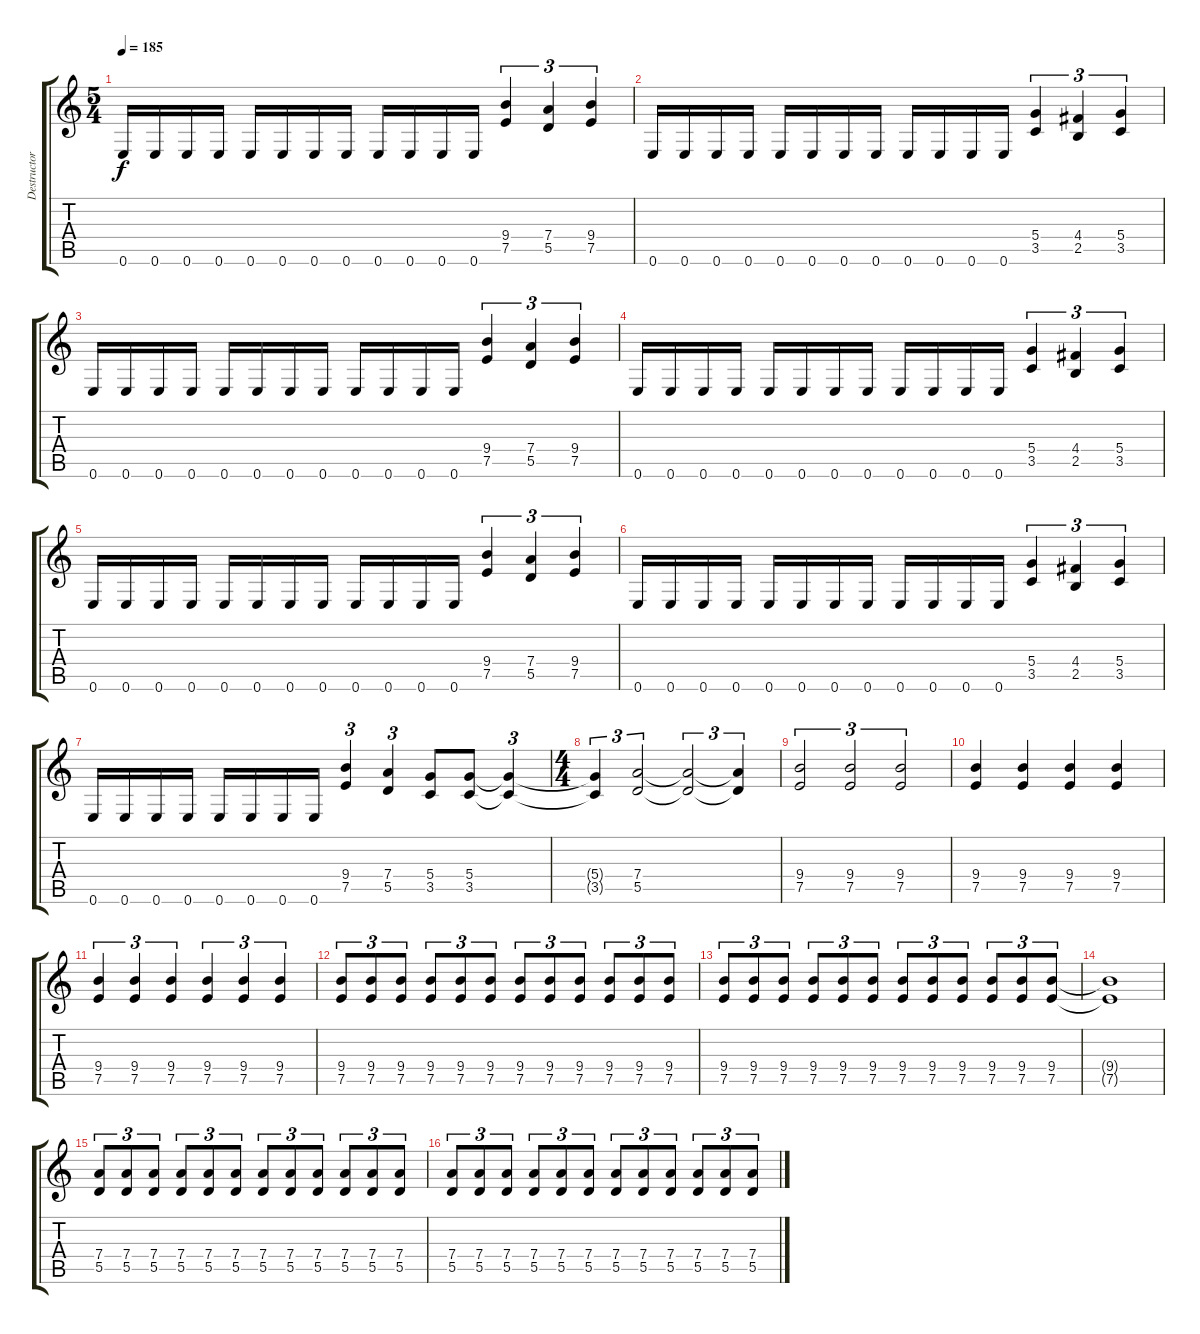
\track ("Destructor" "Destructor") {instrument distortionguitar}
\staff {score tabs}
\tuning (E4 B3 G3 D3 A2 E2) {hide}
\ts (5 4)
\tempo 185
\clef g2
\ks c
0.6.16{dy f} 0.6.16 0.6.16 0.6.16 0.6.16 0.6.16 0.6.16 0.6.16 0.6.16 0.6.16 0.6.16 0.6.16 (9.4 7.5).4{tu (3 2)} (7.4 5.5).4{tu (3 2)} (9.4 7.5).4{tu (3 2)} |
0.6.16 0.6.16 0.6.16 0.6.16 0.6.16 0.6.16 0.6.16 0.6.16 0.6.16 0.6.16 0.6.16 0.6.16 (5.4 3.5).4{tu (3 2)} (4.4 2.5).4{tu (3 2)} (5.4 3.5).4{tu (3 2)} |
0.6.16 0.6.16 0.6.16 0.6.16 0.6.16 0.6.16 0.6.16 0.6.16 0.6.16 0.6.16 0.6.16 0.6.16 (9.4 7.5).4{tu (3 2)} (7.4 5.5).4{tu (3 2)} (9.4 7.5).4{tu (3 2)} |
0.6.16 0.6.16 0.6.16 0.6.16 0.6.16 0.6.16 0.6.16 0.6.16 0.6.16 0.6.16 0.6.16 0.6.16 (5.4 3.5).4{tu (3 2)} (4.4 2.5).4{tu (3 2)} (5.4 3.5).4{tu (3 2)} |
0.6.16 0.6.16 0.6.16 0.6.16 0.6.16 0.6.16 0.6.16 0.6.16 0.6.16 0.6.16 0.6.16 0.6.16 (9.4 7.5).4{tu (3 2)} (7.4 5.5).4{tu (3 2)} (9.4 7.5).4{tu (3 2)} |
0.6.16 0.6.16 0.6.16 0.6.16 0.6.16 0.6.16 0.6.16 0.6.16 0.6.16 0.6.16 0.6.16 0.6.16 (5.4 3.5).4{tu (3 2)} (4.4 2.5).4{tu (3 2)} (5.4 3.5).4{tu (3 2)} |
0.6.16 0.6.16 0.6.16 0.6.16 0.6.16 0.6.16 0.6.16 0.6.16 (9.4 7.5).4{tu (3 2)} (7.4 5.5).4{tu (3 2)} (5.4 3.5).8 (5.4 3.5).8 (5.4{t} 3.5{t}).4{tu (3 2)} |
\ts (4 4)
(5.4{t} 3.5{t}).4{tu (3 2)} (7.4 5.5).2{tu (3 2)} (7.4{t} 5.5{t}).2{tu (3 2)} (7.4{t} 5.5{t}).4{tu (3 2)} |
(9.4 7.5).2{tu (3 2)} (9.4 7.5).2{tu (3 2)} (9.4 7.5).2{tu (3 2)} |
(9.4 7.5).4 (9.4 7.5).4 (9.4 7.5).4 (9.4 7.5).4 |
(9.4 7.5).4{tu (3 2)} (9.4 7.5).4{tu (3 2)} (9.4 7.5).4{tu (3 2)} (9.4 7.5).4{tu (3 2)} (9.4 7.5).4{tu (3 2)} (9.4 7.5).4{tu (3 2)} |
(9.4 7.5).8{tu (3 2)} (9.4 7.5).8{tu (3 2)} (9.4 7.5).8{tu (3 2)} (9.4 7.5).8{tu (3 2)} (9.4 7.5).8{tu (3 2)} (9.4 7.5).8{tu (3 2)} (9.4 7.5).8{tu (3 2)} (9.4 7.5).8{tu (3 2)} (9.4 7.5).8{tu (3 2)} (9.4 7.5).8{tu (3 2)} (9.4 7.5).8{tu (3 2)} (9.4 7.5).8{tu (3 2)} |
(9.4 7.5).8{tu (3 2)} (9.4 7.5).8{tu (3 2)} (9.4 7.5).8{tu (3 2)} (9.4 7.5).8{tu (3 2)} (9.4 7.5).8{tu (3 2)} (9.4 7.5).8{tu (3 2)} (9.4 7.5).8{tu (3 2)} (9.4 7.5).8{tu (3 2)} (9.4 7.5).8{tu (3 2)} (9.4 7.5).8{tu (3 2)} (9.4 7.5).8{tu (3 2)} (9.4 7.5).8{tu (3 2)} |
(9.4{t} 7.5{t}).1 |
(7.4 5.5).8{tu (3 2)} (7.4 5.5).8{tu (3 2)} (7.4 5.5).8{tu (3 2)} (7.4 5.5).8{tu (3 2)} (7.4 5.5).8{tu (3 2)} (7.4 5.5).8{tu (3 2)} (7.4 5.5).8{tu (3 2)} (7.4 5.5).8{tu (3 2)} (7.4 5.5).8{tu (3 2)} (7.4 5.5).8{tu (3 2)} (7.4 5.5).8{tu (3 2)} (7.4 5.5).8{tu (3 2)} |
(7.4 5.5).8{tu (3 2)} (7.4 5.5).8{tu (3 2)} (7.4 5.5).8{tu (3 2)} (7.4 5.5).8{tu (3 2)} (7.4 5.5).8{tu (3 2)} (7.4 5.5).8{tu (3 2)} (7.4 5.5).8{tu (3 2)} (7.4 5.5).8{tu (3 2)} (7.4 5.5).8{tu (3 2)} (7.4 5.5).8{tu (3 2)} (7.4 5.5).8{tu (3 2)} (7.4 5.5).8{tu (3 2)}
